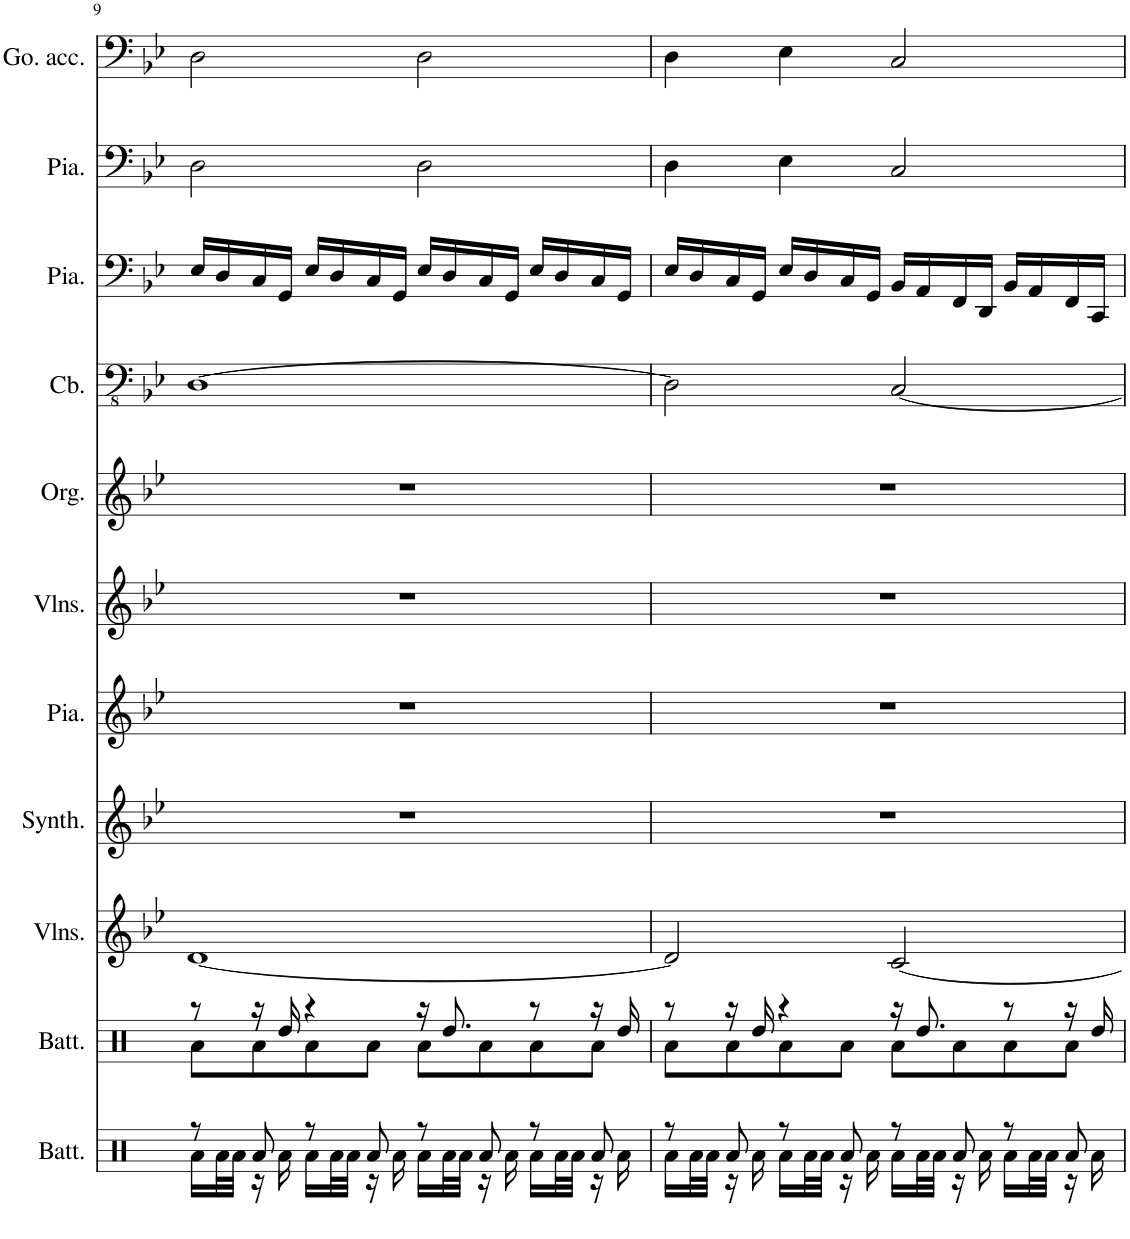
**kern	**kern	**kern	**kern	**kern	**kern	**kern	**kern	**kern	**kern	**kern
*part11	*part10	*part9	*part8	*part7	*part6	*part5	*part4	*part3	*part2	*part1
*staff11	*staff10	*staff9	*staff8	*staff7	*staff6	*staff5	*staff4	*staff3	*staff2	*staff1
*I"Batterie	*I"Batterie	*I"Violons	*I"Synthétiseur d'instruments à cordes	*I"Piano	*I"Violons	*I"Orgue	*I"Contrebasse	*I"Piano	*I"Piano	*I"Gongs accordés
*I'Batt.	*I'Batt.	*I'Vlns.	*I'Synth.	*I'Pia.	*I'Vlns.	*I'Org.	*I'Cb.	*I'Pia.	*I'Pia.	*I'Go. acc.
!!LO:PB:g=z
*clefX	*clefX	*clefG2	*clefG2	*clefG2	*clefG2	*clefG2	*clefFv4	*clefF4	*clefF4	*clefF4
*	*	*	*	*	*	*	*Trd7c12	*	*	*
*k[]	*k[]	*k[b-e-]	*k[b-e-]	*k[b-e-]	*k[b-e-]	*k[b-e-]	*k[b-e-]	*k[b-e-]	*k[b-e-]	*k[b-e-]
*M4/4	*M4/4	*M4/4	*M4/4	*M4/4	*M4/4	*M4/4	*M4/4	*M4/4	*M4/4	*M4/4
=9	=9	=9	=9	=9	=9	=9	=9	=9	=9	=9
*^	*^	*	*	*	*	*	*	*	*	*
8r	16Ra\LL	8r	8Ra\L	[1d	1r	1r	1r	1r	[1DD	16E-/LL	2D\	2D\
.	32Ra\L	.	.	.	.	.	.	.	.	16D/	.	.
.	32Ra\JJJ	.	.	.	.	.	.	.	.	.	.	.
8Ra/	16r	16r	8Ra\	.	.	.	.	.	.	16C/	.	.
.	16Ra\	16Rdd/	.	.	.	.	.	.	.	16GG/JJ	.	.
8r	16Ra\LL	4r	8Ra\	.	.	.	.	.	.	16E-/LL	.	.
.	32Ra\L	.	.	.	.	.	.	.	.	16D/	.	.
.	32Ra\JJJ	.	.	.	.	.	.	.	.	.	.	.
8Ra/	16r	.	8Ra\J	.	.	.	.	.	.	16C/	.	.
.	16Ra\	.	.	.	.	.	.	.	.	16GG/JJ	.	.
8r	16Ra\LL	16r	8Ra\L	.	.	.	.	.	.	16E-/LL	2D\	2D\
.	32Ra\L	8.Rdd/	.	.	.	.	.	.	.	16D/	.	.
.	32Ra\JJJ	.	.	.	.	.	.	.	.	.	.	.
8Ra/	16r	.	8Ra\	.	.	.	.	.	.	16C/	.	.
.	16Ra\	.	.	.	.	.	.	.	.	16GG/JJ	.	.
8r	16Ra\LL	8r	8Ra\	.	.	.	.	.	.	16E-/LL	.	.
.	32Ra\L	.	.	.	.	.	.	.	.	16D/	.	.
.	32Ra\JJJ	.	.	.	.	.	.	.	.	.	.	.
8Ra/	16r	16r	8Ra\J	.	.	.	.	.	.	16C/	.	.
.	16Ra\	16Rdd/	.	.	.	.	.	.	.	16GG/JJ	.	.
=10	=10	=10	=10	=10	=10	=10	=10	=10	=10	=10	=10	=10
8r	16Ra\LL	8r	8Ra\L	2d/]	1r	1r	1r	1r	2DD\]	16E-/LL	4D\	4D\
.	32Ra\L	.	.	.	.	.	.	.	.	16D/	.	.
.	32Ra\JJJ	.	.	.	.	.	.	.	.	.	.	.
8Ra/	16r	16r	8Ra\	.	.	.	.	.	.	16C/	.	.
.	16Ra\	16Rdd/	.	.	.	.	.	.	.	16GG/JJ	.	.
8r	16Ra\LL	4r	8Ra\	.	.	.	.	.	.	16E-/LL	4E-\	4E-\
.	32Ra\L	.	.	.	.	.	.	.	.	16D/	.	.
.	32Ra\JJJ	.	.	.	.	.	.	.	.	.	.	.
8Ra/	16r	.	8Ra\J	.	.	.	.	.	.	16C/	.	.
.	16Ra\	.	.	.	.	.	.	.	.	16GG/JJ	.	.
8r	16Ra\LL	16r	8Ra\L	[2c/	.	.	.	.	[2CC/	16BB-/LL	2C/	2C/
.	32Ra\L	8.Rdd/	.	.	.	.	.	.	.	16AA/	.	.
.	32Ra\JJJ	.	.	.	.	.	.	.	.	.	.	.
8Ra/	16r	.	8Ra\	.	.	.	.	.	.	16FF/	.	.
.	16Ra\	.	.	.	.	.	.	.	.	16DD/JJ	.	.
8r	16Ra\LL	8r	8Ra\	.	.	.	.	.	.	16BB-/LL	.	.
.	32Ra\L	.	.	.	.	.	.	.	.	16AA/	.	.
.	32Ra\JJJ	.	.	.	.	.	.	.	.	.	.	.
8Ra/	16r	16r	8Ra\J	.	.	.	.	.	.	16FF/	.	.
.	16Ra\	16Rdd/	.	.	.	.	.	.	.	16CC/JJ	.	.
*v	*v	*	*	*	*	*	*	*	*	*	*	*
*	*v	*v	*	*	*	*	*	*	*	*	*
=	=	=	=	=	=	=	=	=	=	=
*-	*-	*-	*-	*-	*-	*-	*-	*-	*-	*-
